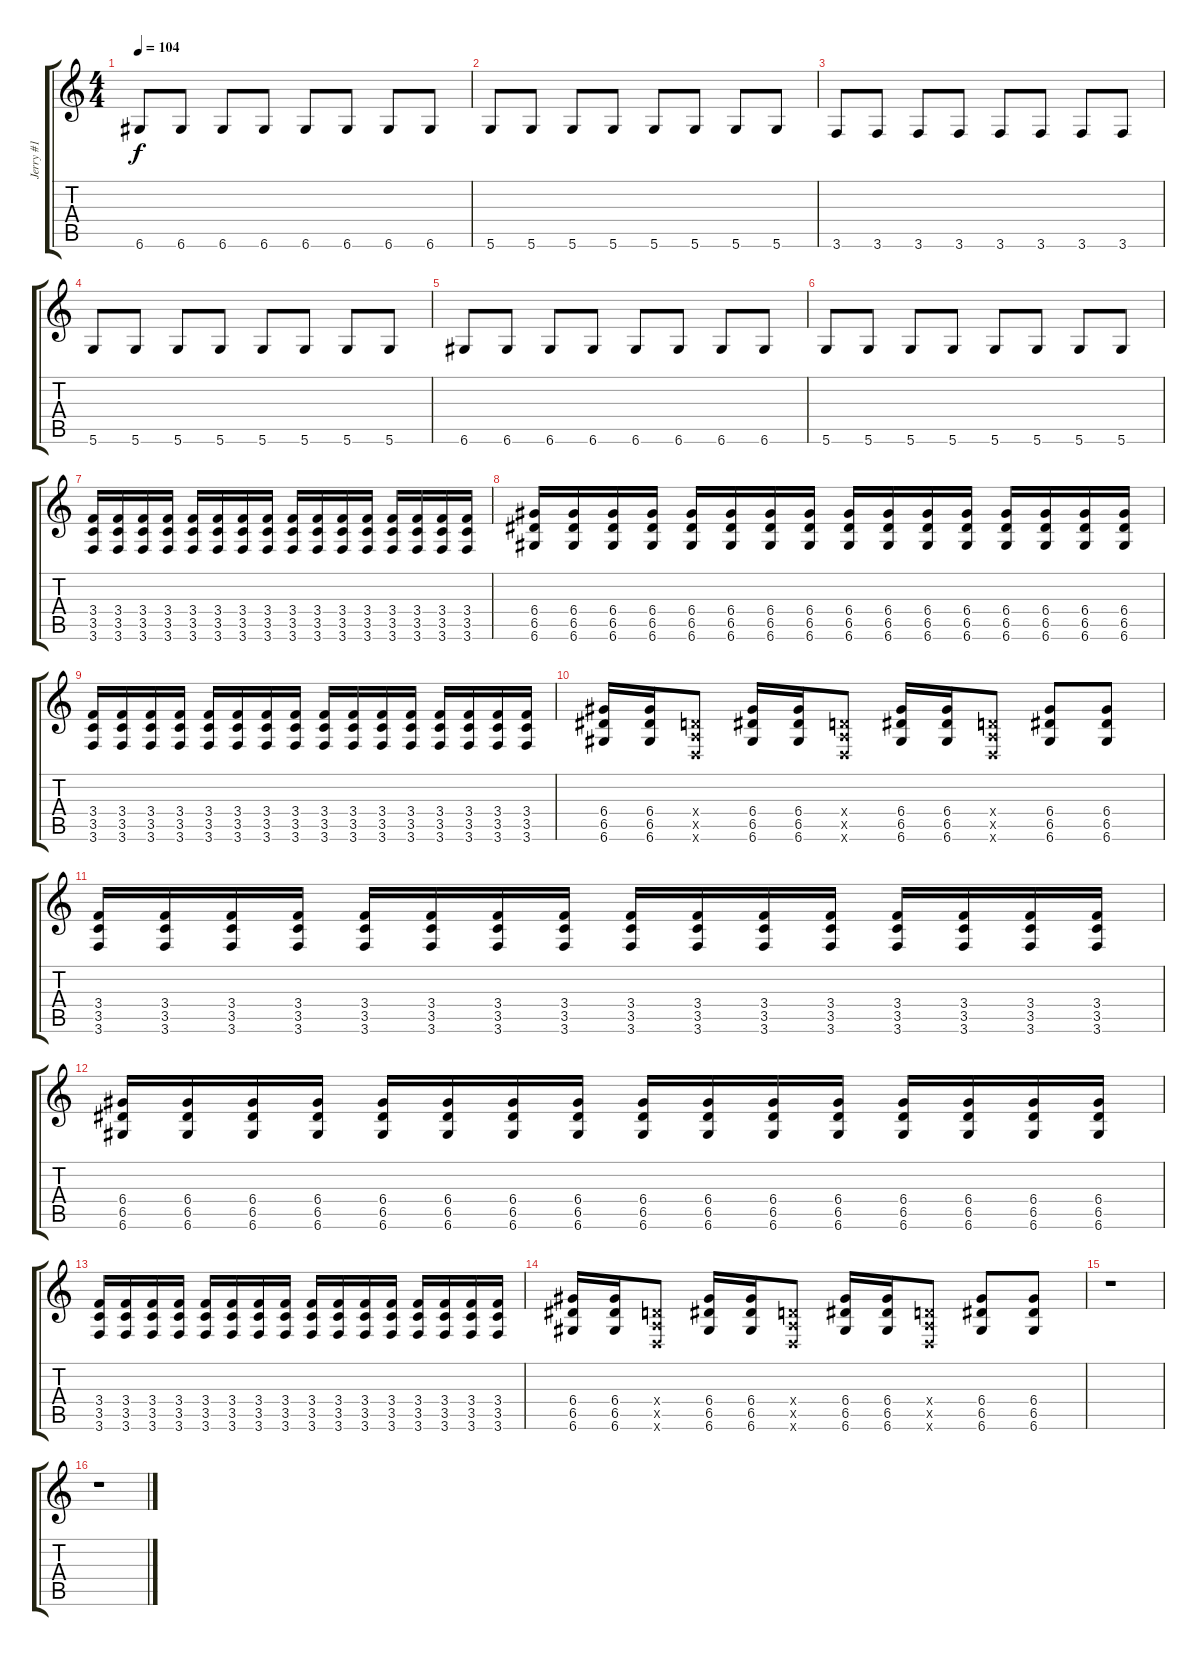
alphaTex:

\track ("Jerry #1" "Jerry #1") {instrument distortionguitar}
\staff {score tabs}
\tuning (E4 B3 G3 D3 A2 D2) {hide}
\ts (4 4)
\tempo 104
\clef g2
\ks c
6.6.8{dy f} 6.6.8 6.6.8 6.6.8 6.6.8 6.6.8 6.6.8 6.6.8 |
5.6.8 5.6.8 5.6.8 5.6.8 5.6.8 5.6.8 5.6.8 5.6.8 |
3.6.8 3.6.8 3.6.8 3.6.8 3.6.8 3.6.8 3.6.8 3.6.8 |
5.6.8 5.6.8 5.6.8 5.6.8 5.6.8 5.6.8 5.6.8 5.6.8 |
6.6.8 6.6.8 6.6.8 6.6.8 6.6.8 6.6.8 6.6.8 6.6.8 |
5.6.8 5.6.8 5.6.8 5.6.8 5.6.8 5.6.8 5.6.8 5.6.8 |
(3.4 3.5 3.6).16{volume 10} (3.4 3.5 3.6).16 (3.4 3.5 3.6).16 (3.4 3.5 3.6).16 (3.4 3.5 3.6).16 (3.4 3.5 3.6).16 (3.4 3.5 3.6).16 (3.4 3.5 3.6).16 (3.4 3.5 3.6).16 (3.4 3.5 3.6).16 (3.4 3.5 3.6).16 (3.4 3.5 3.6).16 (3.4 3.5 3.6).16 (3.4 3.5 3.6).16 (3.4 3.5 3.6).16 (3.4 3.5 3.6).16 |
(6.4 6.5 6.6).16 (6.4 6.5 6.6).16 (6.4 6.5 6.6).16 (6.4 6.5 6.6).16 (6.4 6.5 6.6).16 (6.4 6.5 6.6).16 (6.4 6.5 6.6).16 (6.4 6.5 6.6).16 (6.4 6.5 6.6).16 (6.4 6.5 6.6).16 (6.4 6.5 6.6).16 (6.4 6.5 6.6).16 (6.4 6.5 6.6).16 (6.4 6.5 6.6).16 (6.4 6.5 6.6).16 (6.4 6.5 6.6).16 |
(3.4 3.5 3.6).16 (3.4 3.5 3.6).16 (3.4 3.5 3.6).16 (3.4 3.5 3.6).16 (3.4 3.5 3.6).16 (3.4 3.5 3.6).16 (3.4 3.5 3.6).16 (3.4 3.5 3.6).16 (3.4 3.5 3.6).16 (3.4 3.5 3.6).16 (3.4 3.5 3.6).16 (3.4 3.5 3.6).16 (3.4 3.5 3.6).16 (3.4 3.5 3.6).16 (3.4 3.5 3.6).16 (3.4 3.5 3.6).16 |
(6.4 6.5 6.6).16 (6.4 6.5 6.6).16 (0.4{x} 0.5{x} 0.6{x}).8 (6.4 6.5 6.6).16 (6.4 6.5 6.6).16 (0.4{x} 0.5{x} 0.6{x}).8 (6.4 6.5 6.6).16 (6.4 6.5 6.6).16 (0.4{x} 0.5{x} 0.6{x}).8 (6.4 6.5 6.6).8 (6.4 6.5 6.6).8 |
(3.4 3.5 3.6).16 (3.4 3.5 3.6).16 (3.4 3.5 3.6).16 (3.4 3.5 3.6).16 (3.4 3.5 3.6).16 (3.4 3.5 3.6).16 (3.4 3.5 3.6).16 (3.4 3.5 3.6).16 (3.4 3.5 3.6).16 (3.4 3.5 3.6).16 (3.4 3.5 3.6).16 (3.4 3.5 3.6).16 (3.4 3.5 3.6).16 (3.4 3.5 3.6).16 (3.4 3.5 3.6).16 (3.4 3.5 3.6).16 |
(6.4 6.5 6.6).16 (6.4 6.5 6.6).16 (6.4 6.5 6.6).16 (6.4 6.5 6.6).16 (6.4 6.5 6.6).16 (6.4 6.5 6.6).16 (6.4 6.5 6.6).16 (6.4 6.5 6.6).16 (6.4 6.5 6.6).16 (6.4 6.5 6.6).16 (6.4 6.5 6.6).16 (6.4 6.5 6.6).16 (6.4 6.5 6.6).16 (6.4 6.5 6.6).16 (6.4 6.5 6.6).16 (6.4 6.5 6.6).16 |
(3.4 3.5 3.6).16 (3.4 3.5 3.6).16 (3.4 3.5 3.6).16 (3.4 3.5 3.6).16 (3.4 3.5 3.6).16 (3.4 3.5 3.6).16 (3.4 3.5 3.6).16 (3.4 3.5 3.6).16 (3.4 3.5 3.6).16 (3.4 3.5 3.6).16 (3.4 3.5 3.6).16 (3.4 3.5 3.6).16 (3.4 3.5 3.6).16 (3.4 3.5 3.6).16 (3.4 3.5 3.6).16 (3.4 3.5 3.6).16 |
(6.4 6.5 6.6).16 (6.4 6.5 6.6).16 (0.4{x} 0.5{x} 0.6{x}).8 (6.4 6.5 6.6).16 (6.4 6.5 6.6).16 (0.4{x} 0.5{x} 0.6{x}).8 (6.4 6.5 6.6).16 (6.4 6.5 6.6).16 (0.4{x} 0.5{x} 0.6{x}).8 (6.4 6.5 6.6).8 (6.4 6.5 6.6).8 |
r.1 |
r.1
